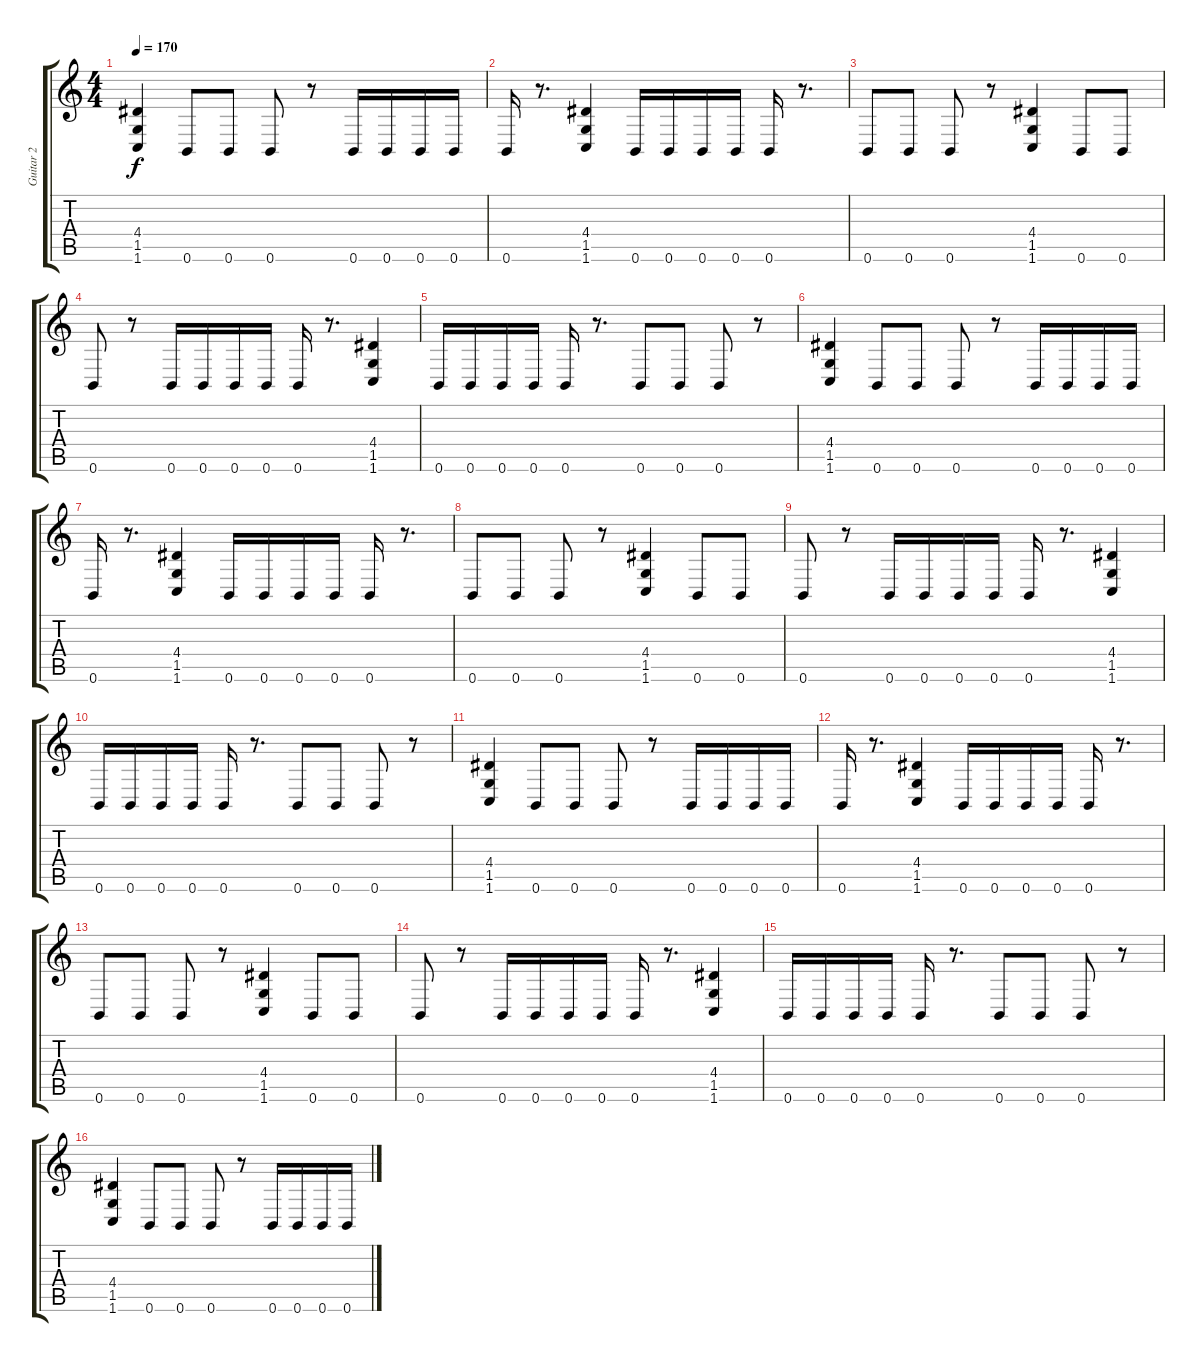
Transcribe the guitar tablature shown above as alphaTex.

\track ("Guitar 2" "Guitar 2") {instrument electricguitarmuted}
\staff {score tabs}
\tuning (Db4 Ab3 E3 B2 Gb2 B1) {hide}
\ts (4 4)
\tempo 170
\clef g2
\ks c
(4.4 1.5 1.6).4{dy f} 0.6.8 0.6.8 0.6.8 r.8 0.6.16 0.6.16 0.6.16 0.6.16 |
0.6.16 r.8{d} (4.4 1.5 1.6).4 0.6.16 0.6.16 0.6.16 0.6.16 0.6.16 r.8{d} |
0.6.8 0.6.8 0.6.8 r.8 (4.4 1.5 1.6).4 0.6.8 0.6.8 |
0.6.8 r.8 0.6.16 0.6.16 0.6.16 0.6.16 0.6.16 r.8{d} (4.4 1.5 1.6).4 |
0.6.16 0.6.16 0.6.16 0.6.16 0.6.16 r.8{d} 0.6.8 0.6.8 0.6.8 r.8 |
(4.4 1.5 1.6).4 0.6.8 0.6.8 0.6.8 r.8 0.6.16 0.6.16 0.6.16 0.6.16 |
0.6.16 r.8{d} (4.4 1.5 1.6).4 0.6.16 0.6.16 0.6.16 0.6.16 0.6.16 r.8{d} |
0.6.8 0.6.8 0.6.8 r.8 (4.4 1.5 1.6).4 0.6.8 0.6.8 |
0.6.8 r.8 0.6.16 0.6.16 0.6.16 0.6.16 0.6.16 r.8{d} (4.4 1.5 1.6).4 |
0.6.16 0.6.16 0.6.16 0.6.16 0.6.16 r.8{d} 0.6.8 0.6.8 0.6.8 r.8 |
(4.4 1.5 1.6).4 0.6.8 0.6.8 0.6.8 r.8 0.6.16 0.6.16 0.6.16 0.6.16 |
0.6.16 r.8{d} (4.4 1.5 1.6).4 0.6.16 0.6.16 0.6.16 0.6.16 0.6.16 r.8{d} |
0.6.8 0.6.8 0.6.8 r.8 (4.4 1.5 1.6).4 0.6.8 0.6.8 |
0.6.8 r.8 0.6.16 0.6.16 0.6.16 0.6.16 0.6.16 r.8{d} (4.4 1.5 1.6).4 |
0.6.16 0.6.16 0.6.16 0.6.16 0.6.16 r.8{d} 0.6.8 0.6.8 0.6.8 r.8 |
(4.4 1.5 1.6).4 0.6.8 0.6.8 0.6.8 r.8 0.6.16 0.6.16 0.6.16 0.6.16
